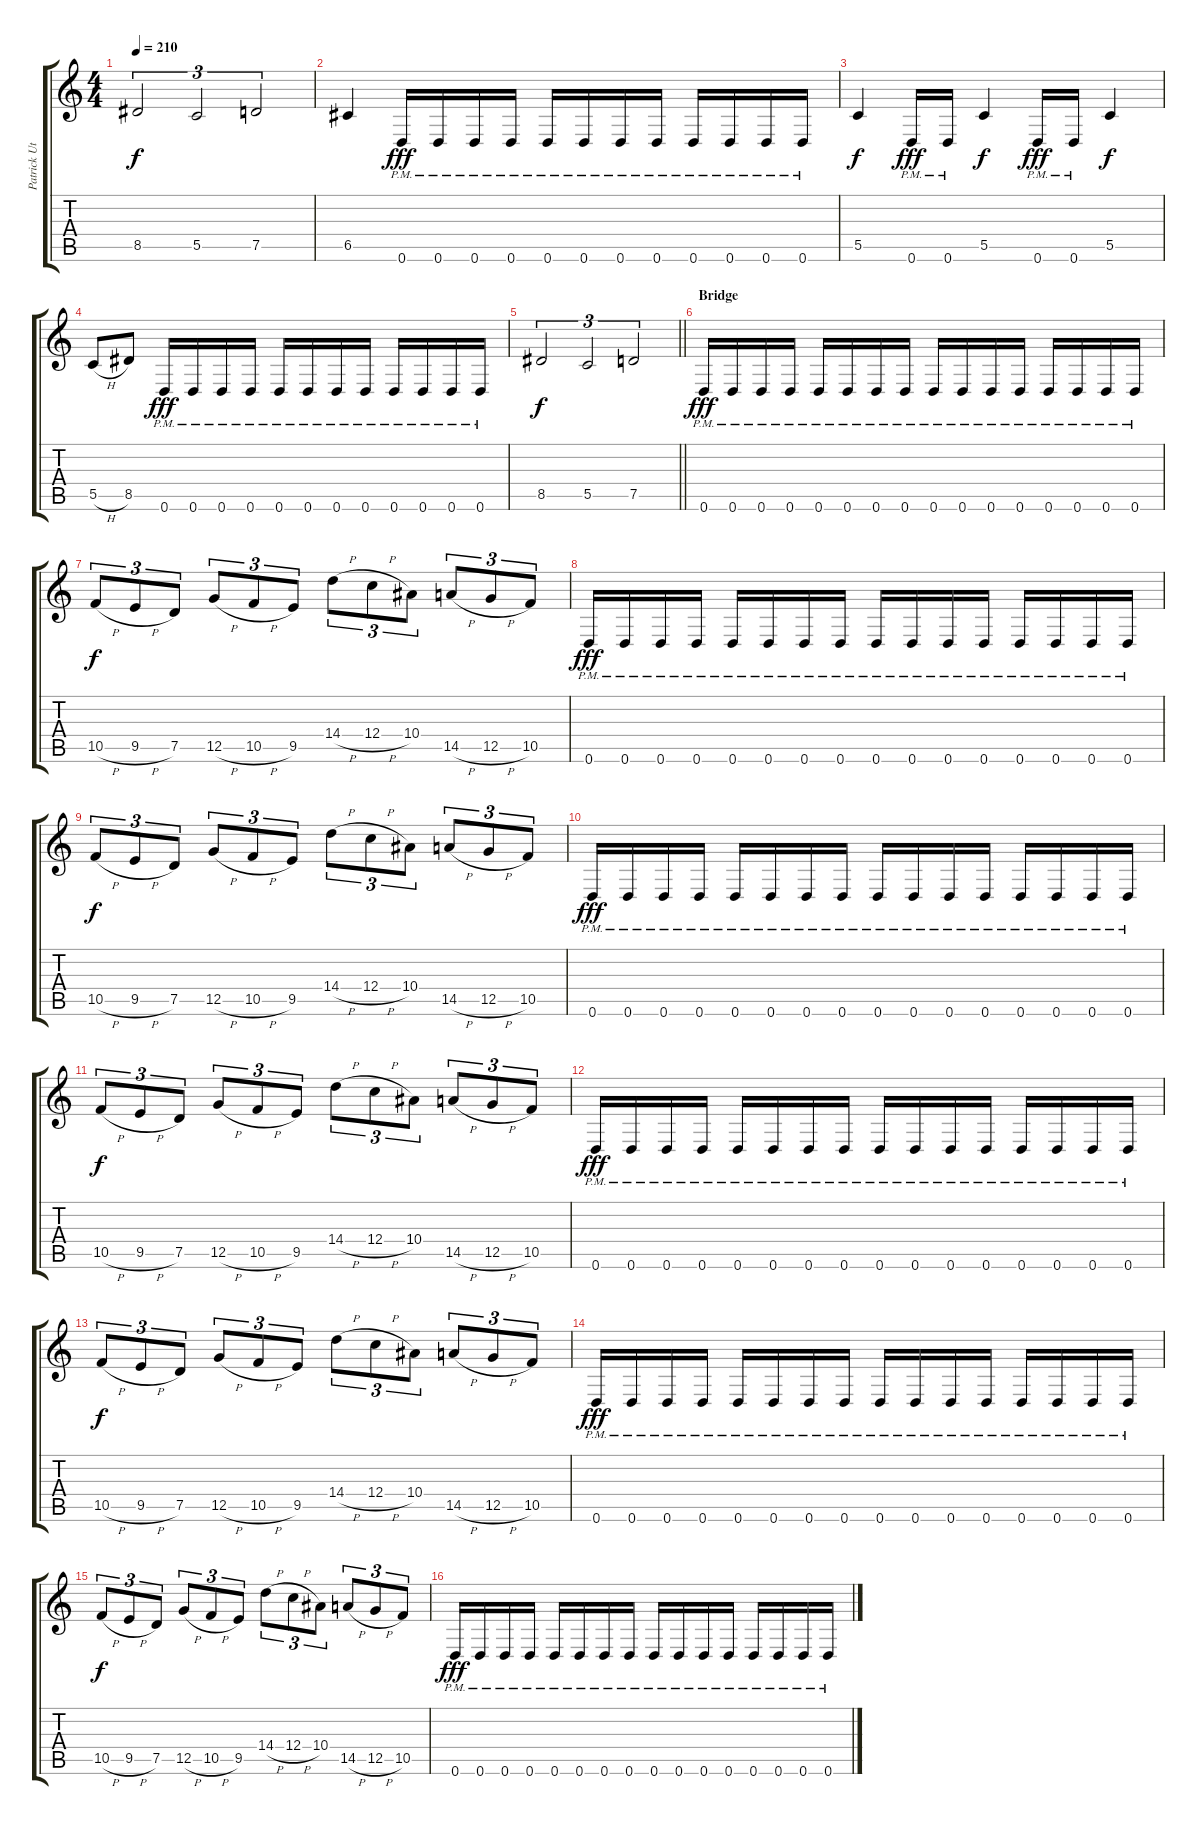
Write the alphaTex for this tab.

\track ("Patrick Uterwijk" "Patrick Ut") {instrument distortionguitar}
\staff {score tabs}
\tuning (D4 A3 F3 C3 G2 D2) {hide}
\ts (4 4)
\tempo 210
\clef g2
\ks c
8.5.2{tu (3 2) dy f} 5.5.2{tu (3 2)} 7.5.2{tu (3 2)} |
6.5.4 0.6{pm}.16{dy fff} 0.6{pm}.16 0.6{pm}.16 0.6{pm}.16 0.6{pm}.16 0.6{pm}.16 0.6{pm}.16 0.6{pm}.16 0.6{pm}.16 0.6{pm}.16 0.6{pm}.16 0.6{pm}.16 |
5.5.4{dy f} 0.6{pm}.16{dy fff} 0.6{pm}.16 5.5.4{dy f} 0.6{pm}.16{dy fff} 0.6{pm}.16 5.5.4{dy f} |
5.5{h}.8 8.5.8 0.6{pm}.16{dy fff} 0.6{pm}.16 0.6{pm}.16 0.6{pm}.16 0.6{pm}.16 0.6{pm}.16 0.6{pm}.16 0.6{pm}.16 0.6{pm}.16 0.6{pm}.16 0.6{pm}.16 0.6{pm}.16 |
\barLineRight lightlight
8.5.2{tu (3 2) dy f} 5.5.2{tu (3 2)} 7.5.2{tu (3 2)} |
\section ("" "Bridge")
0.6{pm}.16{dy fff} 0.6{pm}.16 0.6{pm}.16 0.6{pm}.16 0.6{pm}.16 0.6{pm}.16 0.6{pm}.16 0.6{pm}.16 0.6{pm}.16 0.6{pm}.16 0.6{pm}.16 0.6{pm}.16 0.6{pm}.16 0.6{pm}.16 0.6{pm}.16 0.6{pm}.16 |
10.5{h}.8{tu (3 2) dy f} 9.5{h}.8{tu (3 2)} 7.5.8{tu (3 2)} 12.5{h}.8{tu (3 2)} 10.5{h}.8{tu (3 2)} 9.5.8{tu (3 2)} 14.4{h}.8{tu (3 2)} 12.4{h}.8{tu (3 2)} 10.4.8{tu (3 2)} 14.5{h}.8{tu (3 2)} 12.5{h}.8{tu (3 2)} 10.5.8{tu (3 2)} |
0.6{pm}.16{dy fff} 0.6{pm}.16 0.6{pm}.16 0.6{pm}.16 0.6{pm}.16 0.6{pm}.16 0.6{pm}.16 0.6{pm}.16 0.6{pm}.16 0.6{pm}.16 0.6{pm}.16 0.6{pm}.16 0.6{pm}.16 0.6{pm}.16 0.6{pm}.16 0.6{pm}.16 |
10.5{h}.8{tu (3 2) dy f} 9.5{h}.8{tu (3 2)} 7.5.8{tu (3 2)} 12.5{h}.8{tu (3 2)} 10.5{h}.8{tu (3 2)} 9.5.8{tu (3 2)} 14.4{h}.8{tu (3 2)} 12.4{h}.8{tu (3 2)} 10.4.8{tu (3 2)} 14.5{h}.8{tu (3 2)} 12.5{h}.8{tu (3 2)} 10.5.8{tu (3 2)} |
0.6{pm}.16{dy fff} 0.6{pm}.16 0.6{pm}.16 0.6{pm}.16 0.6{pm}.16 0.6{pm}.16 0.6{pm}.16 0.6{pm}.16 0.6{pm}.16 0.6{pm}.16 0.6{pm}.16 0.6{pm}.16 0.6{pm}.16 0.6{pm}.16 0.6{pm}.16 0.6{pm}.16 |
10.5{h}.8{tu (3 2) dy f} 9.5{h}.8{tu (3 2)} 7.5.8{tu (3 2)} 12.5{h}.8{tu (3 2)} 10.5{h}.8{tu (3 2)} 9.5.8{tu (3 2)} 14.4{h}.8{tu (3 2)} 12.4{h}.8{tu (3 2)} 10.4.8{tu (3 2)} 14.5{h}.8{tu (3 2)} 12.5{h}.8{tu (3 2)} 10.5.8{tu (3 2)} |
0.6{pm}.16{dy fff} 0.6{pm}.16 0.6{pm}.16 0.6{pm}.16 0.6{pm}.16 0.6{pm}.16 0.6{pm}.16 0.6{pm}.16 0.6{pm}.16 0.6{pm}.16 0.6{pm}.16 0.6{pm}.16 0.6{pm}.16 0.6{pm}.16 0.6{pm}.16 0.6{pm}.16 |
10.5{h}.8{tu (3 2) dy f} 9.5{h}.8{tu (3 2)} 7.5.8{tu (3 2)} 12.5{h}.8{tu (3 2)} 10.5{h}.8{tu (3 2)} 9.5.8{tu (3 2)} 14.4{h}.8{tu (3 2)} 12.4{h}.8{tu (3 2)} 10.4.8{tu (3 2)} 14.5{h}.8{tu (3 2)} 12.5{h}.8{tu (3 2)} 10.5.8{tu (3 2)} |
0.6{pm}.16{dy fff} 0.6{pm}.16 0.6{pm}.16 0.6{pm}.16 0.6{pm}.16 0.6{pm}.16 0.6{pm}.16 0.6{pm}.16 0.6{pm}.16 0.6{pm}.16 0.6{pm}.16 0.6{pm}.16 0.6{pm}.16 0.6{pm}.16 0.6{pm}.16 0.6{pm}.16 |
10.5{h}.8{tu (3 2) dy f} 9.5{h}.8{tu (3 2)} 7.5.8{tu (3 2)} 12.5{h}.8{tu (3 2)} 10.5{h}.8{tu (3 2)} 9.5.8{tu (3 2)} 14.4{h}.8{tu (3 2)} 12.4{h}.8{tu (3 2)} 10.4.8{tu (3 2)} 14.5{h}.8{tu (3 2)} 12.5{h}.8{tu (3 2)} 10.5.8{tu (3 2)} |
0.6{pm}.16{dy fff} 0.6{pm}.16 0.6{pm}.16 0.6{pm}.16 0.6{pm}.16 0.6{pm}.16 0.6{pm}.16 0.6{pm}.16 0.6{pm}.16 0.6{pm}.16 0.6{pm}.16 0.6{pm}.16 0.6{pm}.16 0.6{pm}.16 0.6{pm}.16 0.6{pm}.16
